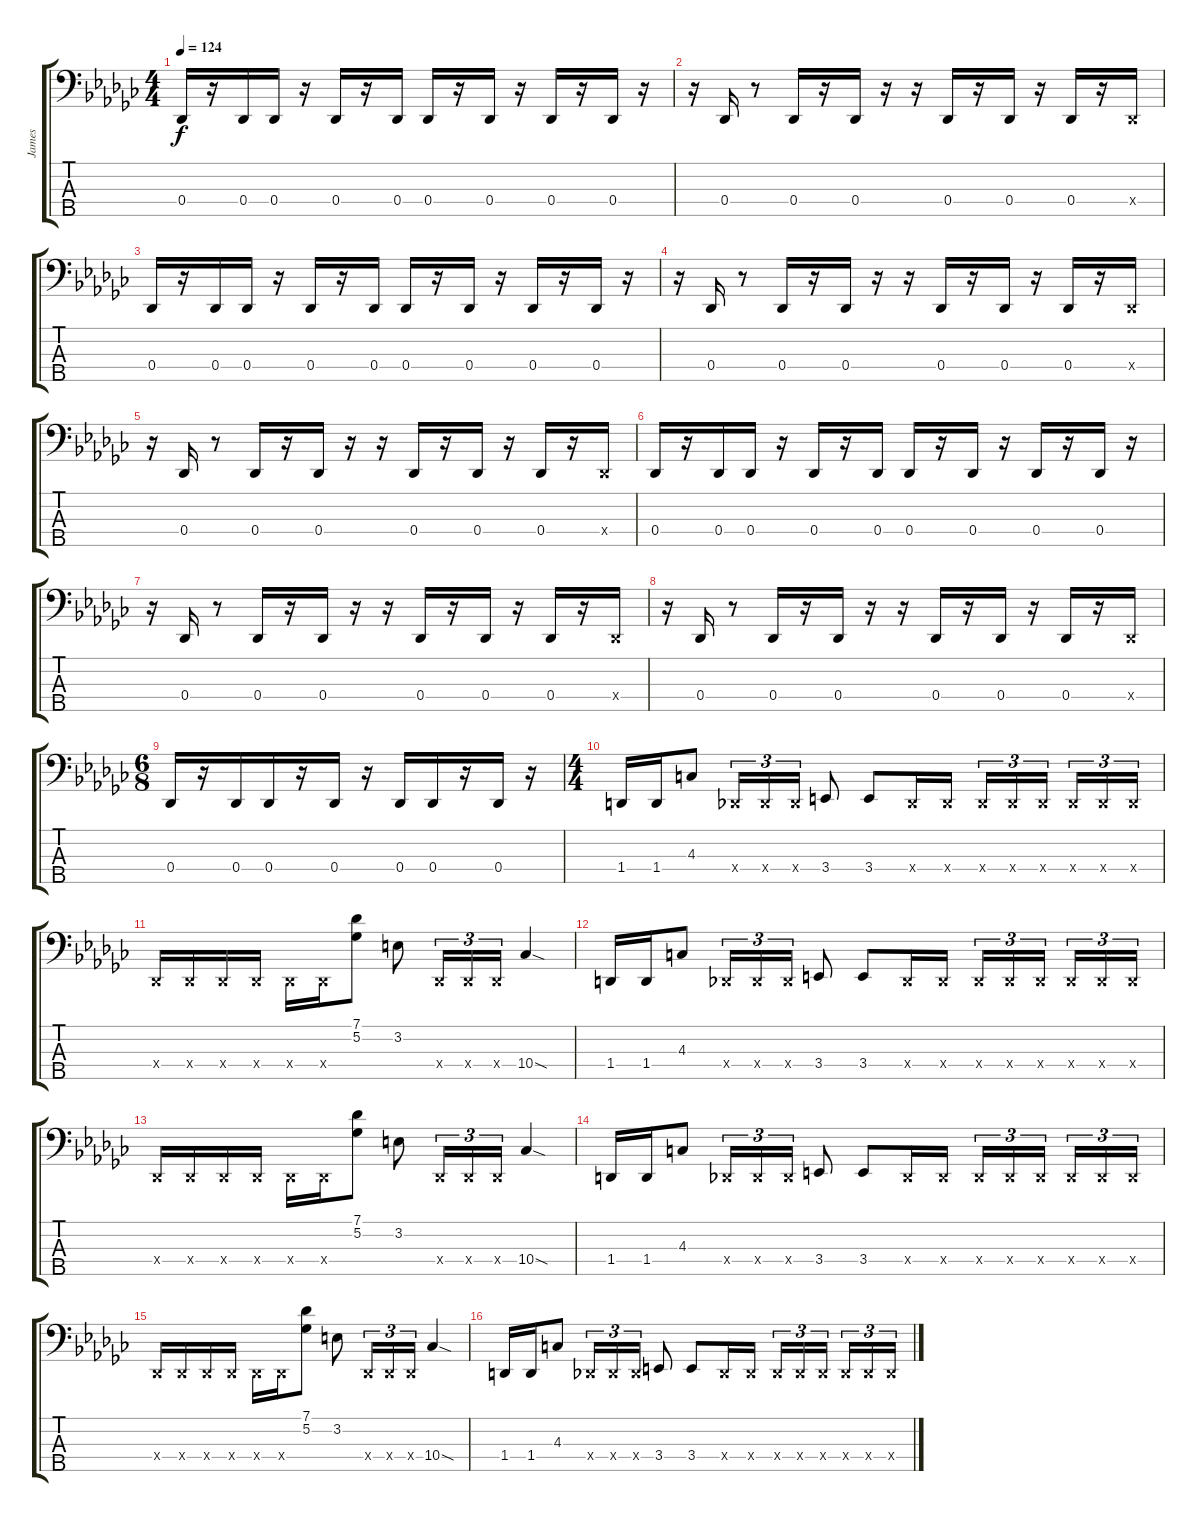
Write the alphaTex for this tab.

\track ("James" "James") {instrument electricbassfinger}
\staff {score tabs}
\tuning (Gb2 Db2 Ab1 Db1 Ab0) {hide}
\ts (4 4)
\tempo 124
\clef f4
\ks gb
0.4.16{dy f} r.16 0.4.16 0.4.16 r.16 0.4.16 r.16 0.4.16 0.4.16 r.16 0.4.16 r.16 0.4.16 r.16 0.4.16 r.16 |
r.16 0.4.16 r.8 0.4.16 r.16 0.4.16 r.16 r.16 0.4.16 r.16 0.4.16 r.16 0.4.16 r.16 0.4{x}.16 |
0.4.16 r.16 0.4.16 0.4.16 r.16 0.4.16 r.16 0.4.16 0.4.16 r.16 0.4.16 r.16 0.4.16 r.16 0.4.16 r.16 |
r.16 0.4.16 r.8 0.4.16 r.16 0.4.16 r.16 r.16 0.4.16 r.16 0.4.16 r.16 0.4.16 r.16 0.4{x}.16 |
r.16 0.4.16 r.8 0.4.16 r.16 0.4.16 r.16 r.16 0.4.16 r.16 0.4.16 r.16 0.4.16 r.16 0.4{x}.16 |
0.4.16 r.16 0.4.16 0.4.16 r.16 0.4.16 r.16 0.4.16 0.4.16 r.16 0.4.16 r.16 0.4.16 r.16 0.4.16 r.16 |
r.16 0.4.16 r.8 0.4.16 r.16 0.4.16 r.16 r.16 0.4.16 r.16 0.4.16 r.16 0.4.16 r.16 0.4{x}.16 |
r.16 0.4.16 r.8 0.4.16 r.16 0.4.16 r.16 r.16 0.4.16 r.16 0.4.16 r.16 0.4.16 r.16 0.4{x}.16 |
\ts (6 8)
0.4.16 r.16 0.4.16 0.4.16 r.16 0.4.16 r.16 0.4.16 0.4.16 r.16 0.4.16 r.16 |
\ts (4 4)
1.4.16 1.4.16 4.3.8 0.4{x}.16{tu (3 2)} 0.4{x}.16{tu (3 2)} 0.4{x}.16{tu (3 2)} 3.4.8 3.4.8 0.4{x}.16 0.4{x}.16 0.4{x}.16{tu (3 2)} 0.4{x}.16{tu (3 2)} 0.4{x}.16{tu (3 2)} 0.4{x}.16{tu (3 2)} 0.4{x}.16{tu (3 2)} 0.4{x}.16{tu (3 2)} |
0.4{x}.16 0.4{x}.16 0.4{x}.16 0.4{x}.16 0.4{x}.16 0.4{x}.16 (7.1 5.2).8 3.2.8 0.4{x}.16{tu (3 2)} 0.4{x}.16{tu (3 2)} 0.4{x}.16{tu (3 2)} 10.4{sod}.4 |
1.4.16 1.4.16 4.3.8 0.4{x}.16{tu (3 2)} 0.4{x}.16{tu (3 2)} 0.4{x}.16{tu (3 2)} 3.4.8 3.4.8 0.4{x}.16 0.4{x}.16 0.4{x}.16{tu (3 2)} 0.4{x}.16{tu (3 2)} 0.4{x}.16{tu (3 2)} 0.4{x}.16{tu (3 2)} 0.4{x}.16{tu (3 2)} 0.4{x}.16{tu (3 2)} |
0.4{x}.16 0.4{x}.16 0.4{x}.16 0.4{x}.16 0.4{x}.16 0.4{x}.16 (7.1 5.2).8 3.2.8 0.4{x}.16{tu (3 2)} 0.4{x}.16{tu (3 2)} 0.4{x}.16{tu (3 2)} 10.4{sod}.4 |
1.4.16 1.4.16 4.3.8 0.4{x}.16{tu (3 2)} 0.4{x}.16{tu (3 2)} 0.4{x}.16{tu (3 2)} 3.4.8 3.4.8 0.4{x}.16 0.4{x}.16 0.4{x}.16{tu (3 2)} 0.4{x}.16{tu (3 2)} 0.4{x}.16{tu (3 2)} 0.4{x}.16{tu (3 2)} 0.4{x}.16{tu (3 2)} 0.4{x}.16{tu (3 2)} |
0.4{x}.16 0.4{x}.16 0.4{x}.16 0.4{x}.16 0.4{x}.16 0.4{x}.16 (7.1 5.2).8 3.2.8 0.4{x}.16{tu (3 2)} 0.4{x}.16{tu (3 2)} 0.4{x}.16{tu (3 2)} 10.4{sod}.4 |
1.4.16 1.4.16 4.3.8 0.4{x}.16{tu (3 2)} 0.4{x}.16{tu (3 2)} 0.4{x}.16{tu (3 2)} 3.4.8 3.4.8 0.4{x}.16 0.4{x}.16 0.4{x}.16{tu (3 2)} 0.4{x}.16{tu (3 2)} 0.4{x}.16{tu (3 2)} 0.4{x}.16{tu (3 2)} 0.4{x}.16{tu (3 2)} 0.4{x}.16{tu (3 2)}
